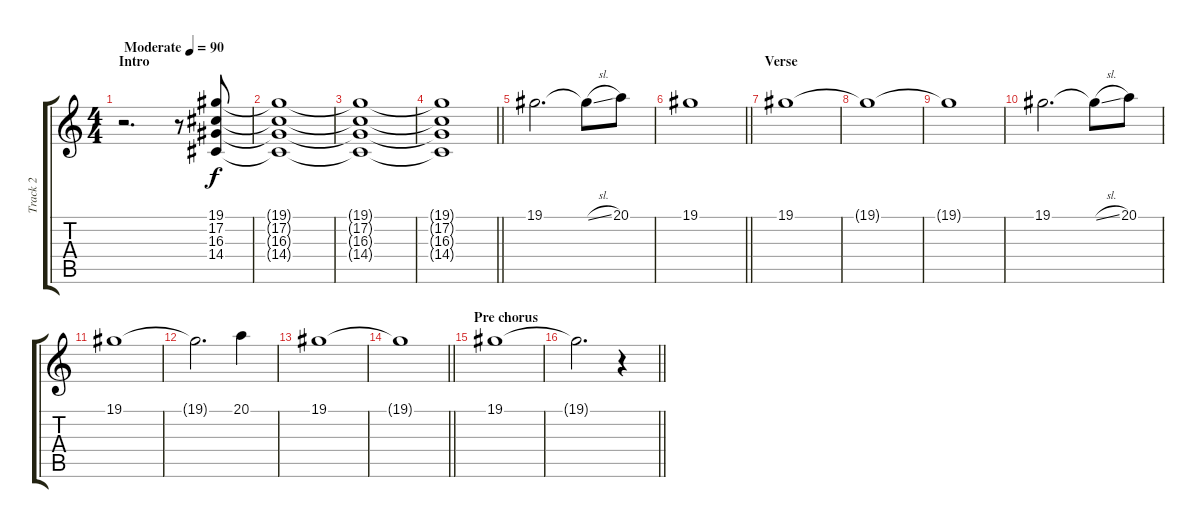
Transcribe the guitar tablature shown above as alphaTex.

\track ("Track 2" "Track 2") {instrument stringensemble1}
\staff {score tabs}
\tuning (Db4 Ab3 E3 B2 Gb2 B1) {hide}
\ts (4 4)
\section ("" "Intro")
\tempo (90 "Moderate")
\clef g2
\ks c
r.2{d dy f instrument stringensemble1} r.8 (19.1 17.2 16.3 14.4).8{volume 4} |
(19.1{t} 17.2{t} 16.3{t} 14.4{t}).1 |
(19.1{t} 17.2{t} 16.3{t} 14.4{t}).1 |
\barLineRight lightlight
(19.1{t} 17.2{t} 16.3{t} 14.4{t}).1 |
19.1.2{d} 19.1{sl t}.8 20.1.8 |
\barLineRight lightlight
19.1.1 |
\section ("" "Verse")
19.1.1 |
19.1{t}.1 |
19.1{t}.1 |
19.1.2{d} 19.1{sl t}.8 20.1.8 |
19.1.1 |
19.1{t}.2{d} 20.1.4 |
19.1.1 |
\barLineRight lightlight
19.1{t}.1 |
\section ("" "Pre chorus")
19.1.1 |
\barLineRight lightlight
19.1{t}.2{d} r.4
